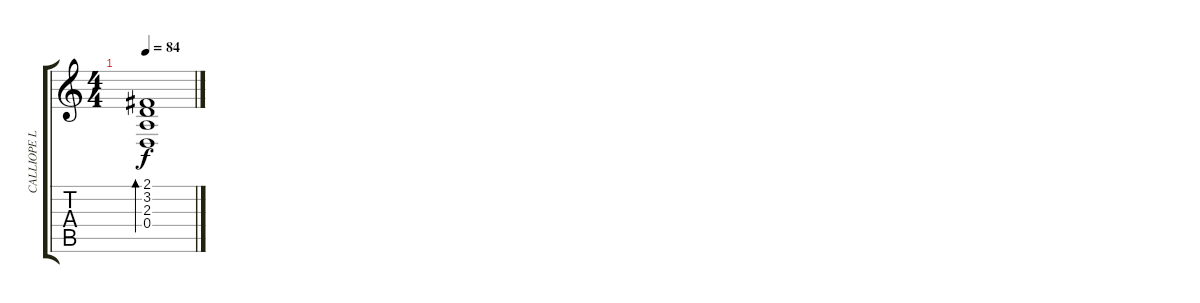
\track ("CALLIOPE LEAD" "CALLIOPE L") {instrument lead3calliope}
\staff {score tabs}
\tuning (E4 B3 G3 D3 A2 E2) {hide}
\ts (4 4)
\tempo 84
\clef g2
\ks c
(2.1 3.2 2.3 0.4).1{bd 480 dy f}
